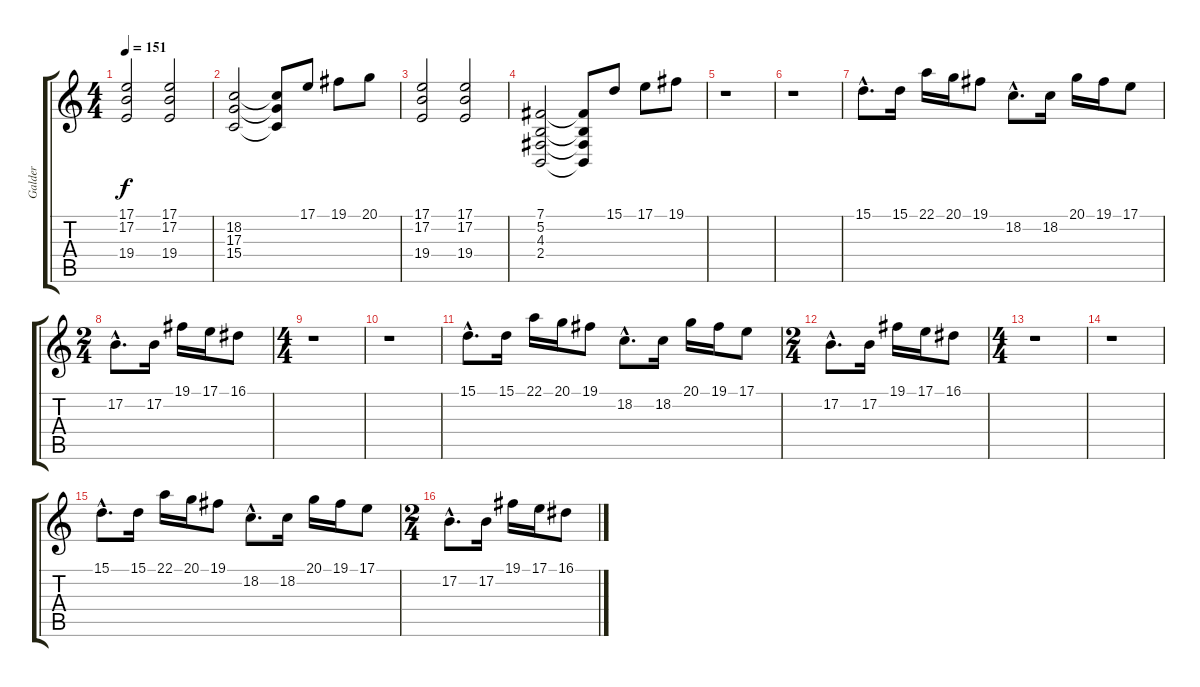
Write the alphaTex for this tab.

\track ("Galder" "Galder") {instrument electricgrandpiano}
\staff {score tabs}
\tuning (B3 Gb3 D3 A2 E2 B1) {hide}
\ts (4 4)
\tempo 151
\clef g2
\ks c
(17.1 17.2 19.4).2{dy f} (17.1 17.2 19.4).2 |
(18.2 17.3 15.4).2 (18.2{t} 17.3{t} 15.4{t}).8 17.1.8 19.1.8 20.1.8 |
(17.1 17.2 19.4).2 (17.1 17.2 19.4).2 |
(7.1 5.2 4.3 2.4).2 (7.1{t} 5.2{t} 4.3{t} 2.4{t}).8 15.1.8 17.1.8 19.1.8 |
r.1 |
r.1 |
15.1{hac}.8{d} 15.1.16 22.1.16 20.1.16 19.1.8 18.2{hac}.8{d} 18.2.16 20.1.16 19.1.16 17.1.8 |
\ts (2 4)
17.2{hac}.8{d} 17.2.16 19.1.16 17.1.16 16.1.8 |
\ts (4 4)
r.1 |
r.1 |
15.1{hac}.8{d} 15.1.16 22.1.16 20.1.16 19.1.8 18.2{hac}.8{d} 18.2.16 20.1.16 19.1.16 17.1.8 |
\ts (2 4)
17.2{hac}.8{d} 17.2.16 19.1.16 17.1.16 16.1.8 |
\ts (4 4)
r.1 |
r.1 |
15.1{hac}.8{d} 15.1.16 22.1.16 20.1.16 19.1.8 18.2{hac}.8{d} 18.2.16 20.1.16 19.1.16 17.1.8 |
\ts (2 4)
17.2{hac}.8{d} 17.2.16 19.1.16 17.1.16 16.1.8
